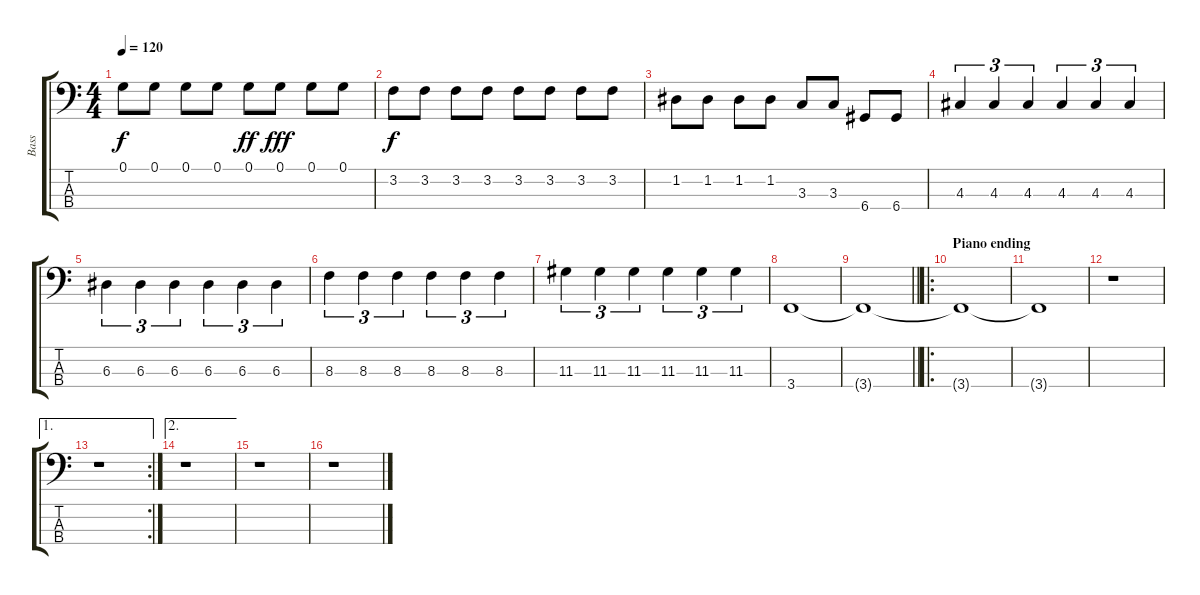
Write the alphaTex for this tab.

\track ("Bass" "Bass") {instrument electricbasspick}
\staff {score tabs}
\tuning (G2 D2 A1 D1) {hide}
\ts (4 4)
\tempo 120
\clef f4
\ks c
0.1.8{dy f} 0.1.8 0.1.8 0.1.8 0.1.8{dy ff} 0.1.8{dy fff} 0.1.8 0.1.8 |
3.2.8{dy f} 3.2.8 3.2.8 3.2.8 3.2.8 3.2.8 3.2.8 3.2.8 |
1.2.8 1.2.8 1.2.8 1.2.8 3.3.8 3.3.8 6.4.8 6.4.8 |
4.3.4{tu (3 2)} 4.3.4{tu (3 2)} 4.3.4{tu (3 2)} 4.3.4{tu (3 2)} 4.3.4{tu (3 2)} 4.3.4{tu (3 2)} |
6.3.4{tu (3 2)} 6.3.4{tu (3 2)} 6.3.4{tu (3 2)} 6.3.4{tu (3 2)} 6.3.4{tu (3 2)} 6.3.4{tu (3 2)} |
8.3.4{tu (3 2)} 8.3.4{tu (3 2)} 8.3.4{tu (3 2)} 8.3.4{tu (3 2)} 8.3.4{tu (3 2)} 8.3.4{tu (3 2)} |
11.3.4{tu (3 2)} 11.3.4{tu (3 2)} 11.3.4{tu (3 2)} 11.3.4{tu (3 2)} 11.3.4{tu (3 2)} 11.3.4{tu (3 2)} |
3.4.1{volume 0} |
\barLineRight lightlight
3.4{t}.1 |
\ro
\section ("" "Piano ending")
3.4{t}.1 |
3.4{t}.1 |
r.1 |
\ae 1
\rc 2
r.1 |
\ae 2
r.1 |
r.1 |
r.1
